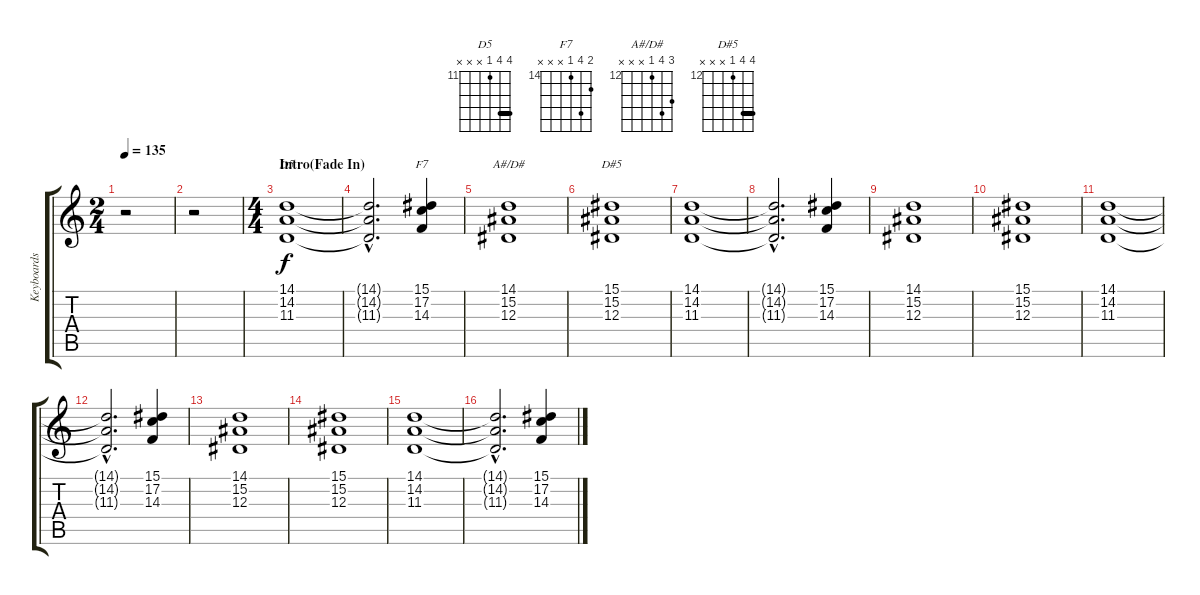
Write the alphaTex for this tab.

\track ("Keyboards I - Strings" "Keyboards ") {instrument stringensemble1}
\staff {score tabs}
\tuning (C4 G3 Eb3 Bb2 F2 C2) {hide}
\chord ("D5" 14 14 11 x x x) {firstfret 11 barre 14}
\chord ("F7" 15 17 14 x x x) {firstfret 14}
\chord ("A#/D#" 14 15 12 x x x) {firstfret 12}
\chord ("D#5" 15 15 12 x x x) {firstfret 12 barre 15}
\ts (2 4)
\tempo 135
\clef g2
\ks c
r.2{dy f volume 0 instrument stringensemble1} |
r.2{volume 0} |
\ts (4 4)
\section ("" "Intro(Fade In)")
(14.1 14.2 11.3).1{ch "D5" volume 5} |
(14.1{hac t} 14.2{hac t} 11.3{hac t}).2{d} (15.1 17.2 14.3).4{ch "F7"} |
(14.1 15.2 12.3).1{ch "A#/D#"} |
(15.1 15.2 12.3).1{ch "D#5"} |
(14.1 14.2 11.3).1 |
(14.1{hac t} 14.2{hac t} 11.3{hac t}).2{d} (15.1 17.2 14.3).4 |
(14.1 15.2 12.3).1{volume 10} |
(15.1 15.2 12.3).1 |
(14.1 14.2 11.3).1 |
(14.1{hac t} 14.2{hac t} 11.3{hac t}).2{d} (15.1 17.2 14.3).4 |
(14.1 15.2 12.3).1 |
(15.1 15.2 12.3).1 |
(14.1 14.2 11.3).1 |
(14.1{hac t} 14.2{hac t} 11.3{hac t}).2{d} (15.1 17.2 14.3).4
